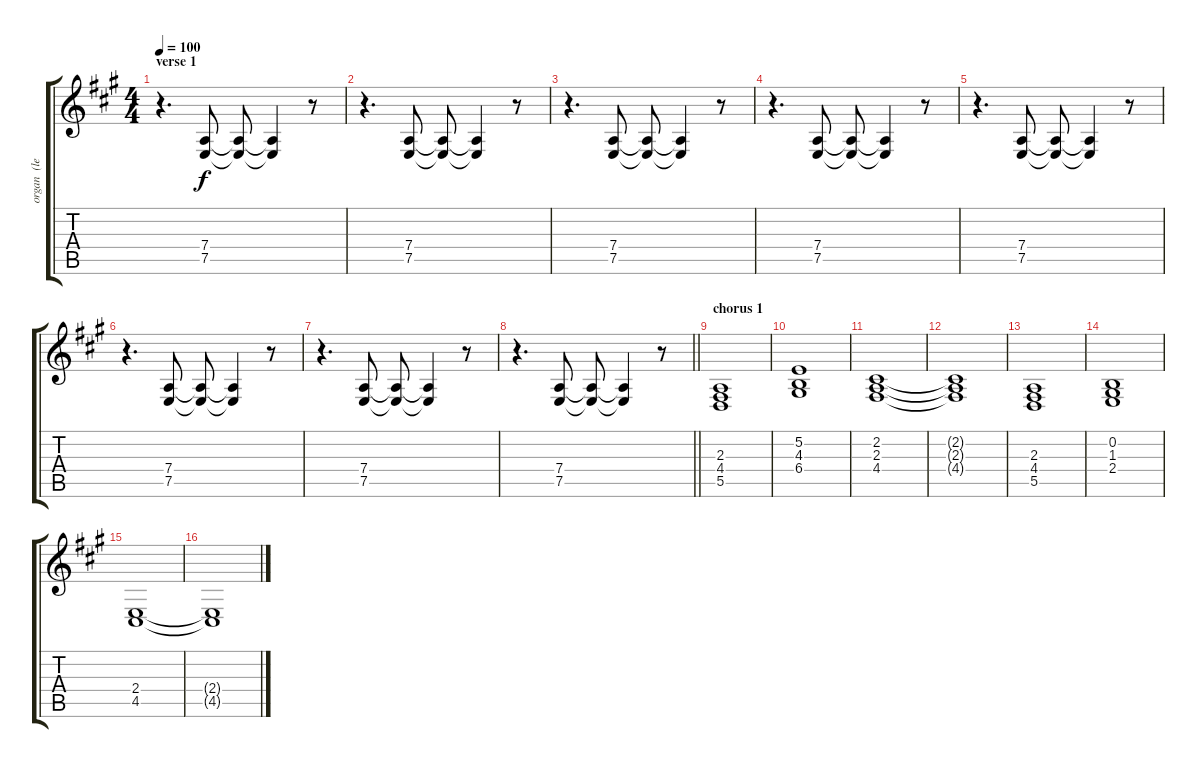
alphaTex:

\track ("organ  (left hand)" "organ  (le") {instrument rockorgan}
\staff {score tabs}
\tuning (E4 B3 G3 D3 A2 E2) {hide}
\ts (4 4)
\section ("" "verse 1")
\tempo 100
\clef g2
\ks a
r.4{d dy f} (7.4 7.5).8 (7.4{t} 7.5{t}).8 (7.4{t} 7.5{t}).4 r.8 |
r.4{d} (7.4 7.5).8 (7.4{t} 7.5{t}).8 (7.4{t} 7.5{t}).4 r.8 |
r.4{d} (7.4 7.5).8 (7.4{t} 7.5{t}).8 (7.4{t} 7.5{t}).4 r.8 |
r.4{d} (7.4 7.5).8 (7.4{t} 7.5{t}).8 (7.4{t} 7.5{t}).4 r.8 |
r.4{d} (7.4 7.5).8 (7.4{t} 7.5{t}).8 (7.4{t} 7.5{t}).4 r.8 |
r.4{d} (7.4 7.5).8 (7.4{t} 7.5{t}).8 (7.4{t} 7.5{t}).4 r.8 |
r.4{d} (7.4 7.5).8 (7.4{t} 7.5{t}).8 (7.4{t} 7.5{t}).4 r.8 |
\barLineRight lightlight
r.4{d} (7.4 7.5).8 (7.4{t} 7.5{t}).8 (7.4{t} 7.5{t}).4 r.8 |
\section ("" "chorus 1")
(2.3 4.4 5.5).1 |
(5.2 4.3 6.4).1 |
(2.2 2.3 4.4).1 |
(2.2{t} 2.3{t} 4.4{t}).1 |
(2.3 4.4 5.5).1 |
(0.2 1.3 2.4).1 |
(2.4 4.5).1 |
(2.4{t} 4.5{t}).1
